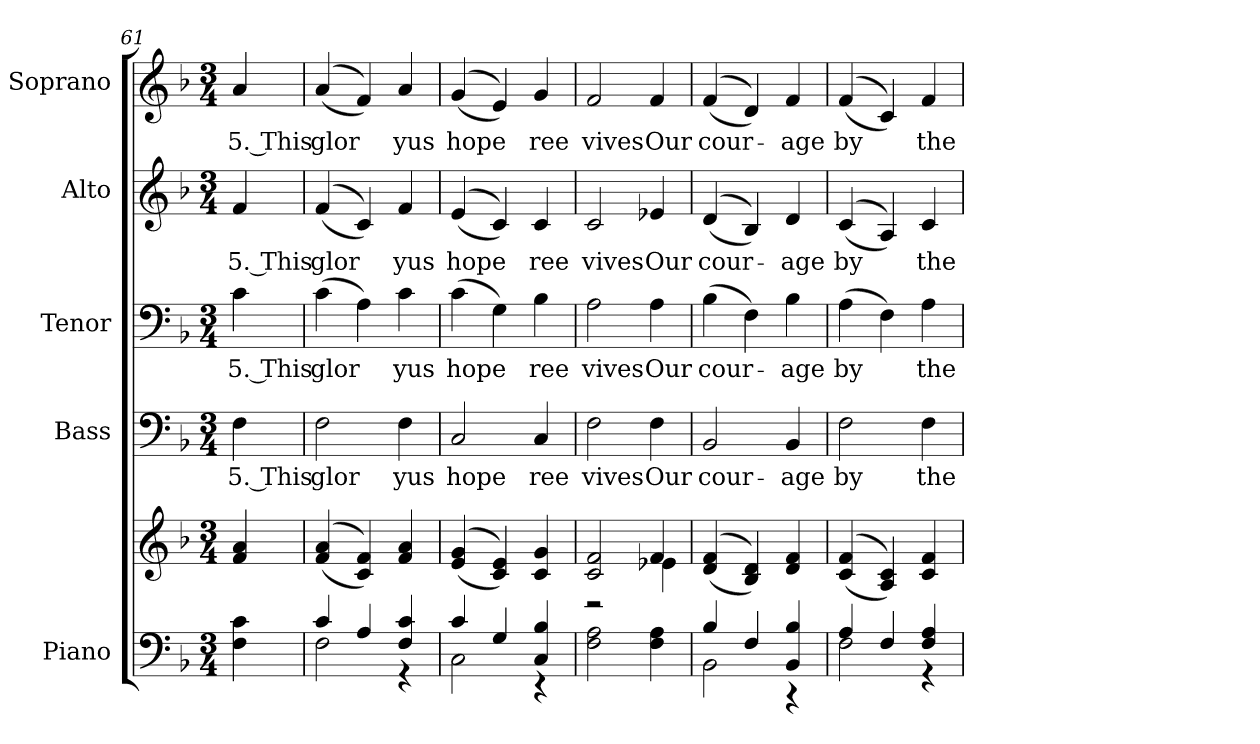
**kern	**kern	**kern	**text	**kern	**text	**kern	**text	**kern	**text
*part5	*part5	*part4	*part4	*part3	*part3	*part2	*part2	*part1	*part1
*staff6	*staff5	*staff4	*staff4	*staff3	*staff3	*staff2	*staff2	*staff1	*staff1
*I"Piano	*	*I"Bass	*	*I"Tenor	*	*I"Alto	*	*I"Soprano	*
*I'Pno.	*	*I'B.	*	*I'T.	*	*I'A.	*	*I'S.	*
!!LO:PB:g=z
*clefF4	*clefG2	*clefF4	*	*clefF4	*	*clefG2	*	*clefG2	*
*k[b-]	*k[b-]	*k[b-]	*	*k[b-]	*	*k[b-]	*	*k[b-]	*
*F:	*F:	*F:	*	*F:	*	*F:	*	*F:	*
*M3/4	*M3/4	*M3/4	*	*M3/4	*	*M3/4	*	*M3/4	*
=61	=61	=61	=61	=61	=61	=61	=61	=61	=61
!	!	!	!LO:LY:b:color=#000000	!	!	!	!	!	!
!	!	!	!	!	!LO:LY:b:color=#000000	!	!	!	!
!	!	!	!	!	!	!	!LO:LY:b:color=#000000	!	!
!	!	!	!	!	!	!	!	!	!LO:LY:b:color=#000000
4Fi\ 4ci	4fi/ 4ai	4Fi\	5. This	4ci\	5. This	4fi/	5. This	4ai/	5. This
=62	=62	=62	=62	=62	=62	=62	=62	=62	=62
*^	*	*	*	*	*	*	*	*	*
!	!	!	!	!LO:LY:b:color=#000000	!	!	!	!	!	!
!	!	!	!	!	!	!LO:LY:b:color=#000000	!	!	!	!
!	!	!	!	!	!	!	!	!LO:LY:b:color=#000000	!	!
!	!	!	!	!	!	!	!	!	!	!LO:LY:b:color=#000000
4ci/	2Fi\	((4fi/ 4ai	2Fi\	glor	(4ci\	glor	((4fi/	glor	((4ai/	glor
4Ai/	.	4ci/ 4fi))	.	.	4Ai\)	.	4ci/))	.	4fi/))	.
!	!	!	!	!LO:LY:b:color=#000000	!	!	!	!	!	!
!	!	!	!	!	!	!LO:LY:b:color=#000000	!	!	!	!
!	!	!	!	!	!	!	!	!LO:LY:b:color=#000000	!	!
!	!	!	!	!	!	!	!	!	!	!LO:LY:b:color=#000000
4Fi/ 4ci	4r	4fi/ 4ai	4Fi\	yus	4ci\	yus	4fi/	yus	4ai/	yus
!!LO:LB:g=z
=63	=63	=63	=63	=63	=63	=63	=63	=63	=63	=63
!	!	!	!	!LO:LY:b:color=#000000	!	!	!	!	!	!
!	!	!	!	!	!	!LO:LY:b:color=#000000	!	!	!	!
!	!	!	!	!	!	!	!	!LO:LY:b:color=#000000	!	!
!	!	!	!	!	!	!	!	!	!	!LO:LY:b:color=#000000
4ci/	2Ci\	((4ei/ 4gi	2Ci/	hope	(4ci\	hope	((4ei/	hope	((4gi/	hope
4Gi/	.	4ci/ 4ei))	.	.	4Gi\)	.	4ci/))	.	4ei/))	.
!	!	!	!	!LO:LY:b:color=#000000	!	!	!	!	!	!
!	!	!	!	!	!	!LO:LY:b:color=#000000	!	!	!	!
!	!	!	!	!	!	!	!	!LO:LY:b:color=#000000	!	!
!	!	!	!	!	!	!	!	!	!	!LO:LY:b:color=#000000
4Ci/ 4B-i	4r	4ci/ 4gi	4Ci/	ree	4B-i\	ree	4ci/	ree	4gi/	ree
*v	*v	*	*	*	*	*	*	*	*	*
=64	=64	=64	=64	=64	=64	=64	=64	=64	=64
*	*^	*	*	*	*	*	*	*	*
*^	*	*	*	*	*	*	*	*	*	*
!	!	!	!	!	!LO:LY:b:color=#000000	!	!	!	!	!	!
*v	*v	*	*	*	*	*	*	*	*	*	*
*^	*	*	*	*	*	*	*	*	*	*
!	!	!	!	!	!	!	!LO:LY:b:color=#000000	!	!	!	!
*v	*v	*	*	*	*	*	*	*	*	*	*
*^	*	*	*	*	*	*	*	*	*	*
!	!	!	!	!	!	!	!	!	!LO:LY:b:color=#000000	!	!
*v	*v	*	*	*	*	*	*	*	*	*	*
*^	*	*	*	*	*	*	*	*	*	*
!	!	!	!	!	!	!	!	!	!	!	!LO:LY:b:color=#000000
*v	*v	*	*	*	*	*	*	*	*	*	*
2Fi\ 2Ai	2ci/ 2fi	2r	2Fi\	vives	2Ai\	vives	2ci/	vives	2fi/	vives
!	!	!	!	!LO:LY:b:color=#000000	!	!	!	!	!	!
!	!	!	!	!	!	!LO:LY:b:color=#000000	!	!	!	!
!	!	!	!	!	!	!	!	!LO:LY:b:color=#000000	!	!
!	!	!	!	!	!	!	!	!	!	!LO:LY:b:color=#000000
4Fi\ 4Ai	4fi/	4e-Xi\	4Fi\	Our	4Ai\	Our	4e-Xi/	Our	4fi/	Our
*	*v	*v	*	*	*	*	*	*	*	*
!!LO:PB:g=z
=65	=65	=65	=65	=65	=65	=65	=65	=65	=65
*^	*	*	*	*	*	*	*	*	*
*	*	*^	*	*	*	*	*	*	*	*
!	!	!	!	!	!LO:LY:b:color=#000000	!	!	!	!	!	!
*	*	*v	*v	*	*	*	*	*	*	*	*
*	*	*^	*	*	*	*	*	*	*	*
!	!	!	!	!	!	!	!LO:LY:b:color=#000000	!	!	!	!
*	*	*v	*v	*	*	*	*	*	*	*	*
*	*	*^	*	*	*	*	*	*	*	*
!	!	!	!	!	!	!	!	!	!LO:LY:b:color=#000000	!	!
*	*	*v	*v	*	*	*	*	*	*	*	*
*	*	*^	*	*	*	*	*	*	*	*
!	!	!	!	!	!	!	!	!	!	!	!LO:LY:b:color=#000000
*	*	*v	*v	*	*	*	*	*	*	*	*
4B-i/	2BB-i\	((4di/ 4fi	2BB-i/	cour-	(4B-i\	cour-	((4di/	cour-	((4fi/	cour-
4Fi/	.	4B-i/ 4di))	.	.	4Fi\)	.	4B-i/))	.	4di/))	.
!	!	!	!	!LO:LY:b:color=#000000	!	!	!	!	!	!
!	!	!	!	!	!	!LO:LY:b:color=#000000	!	!	!	!
!	!	!	!	!	!	!	!	!LO:LY:b:color=#000000	!	!
!	!	!	!	!	!	!	!	!	!	!LO:LY:b:color=#000000
4BB-i/ 4B-i	4r	4di/ 4fi	4BB-i/	-age	4B-i\	-age	4di/	-age	4fi/	-age
=66	=66	=66	=66	=66	=66	=66	=66	=66	=66	=66
!	!	!	!	!LO:LY:b:color=#000000	!	!	!	!	!	!
!	!	!	!	!	!	!LO:LY:b:color=#000000	!	!	!	!
!	!	!	!	!	!	!	!	!LO:LY:b:color=#000000	!	!
!	!	!	!	!	!	!	!	!	!	!LO:LY:b:color=#000000
4Ai/	2Fi\	((4ci/ 4fi	2Fi\	by	(4Ai\	by	((4ci/	by	((4fi/	by
4Fi/	.	4Ai/ 4ci))	.	.	4Fi\)	.	4Ai/))	.	4ci/))	.
!	!	!	!	!LO:LY:b:color=#000000	!	!	!	!	!	!
!	!	!	!	!	!	!LO:LY:b:color=#000000	!	!	!	!
!	!	!	!	!	!	!	!	!LO:LY:b:color=#000000	!	!
!	!	!	!	!	!	!	!	!	!	!LO:LY:b:color=#000000
4Fi/ 4Ai	4r	4ci/ 4fi	4Fi\	the	4Ai\	the	4ci/	the	4fi/	the
*v	*v	*	*	*	*	*	*	*	*	*
=	=	=	=	=	=	=	=	=	=
*-	*-	*-	*-	*-	*-	*-	*-	*-	*-
